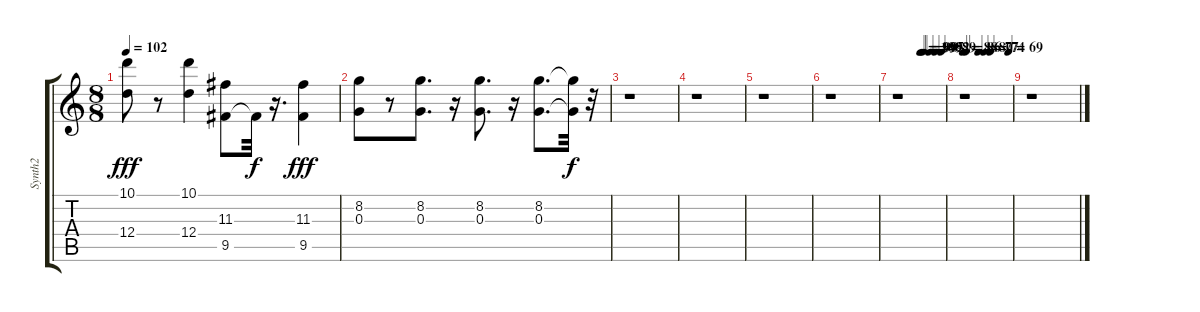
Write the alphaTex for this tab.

\track ("Synth2" "Synth2") {instrument distortionguitar}
\staff {score tabs}
\tuning (E4 B3 G3 D3 A2 E2) {hide}
\ts (8 8)
\tempo 102
\clef g2
\ks c
(10.1 12.4).8{dy fff} r.8 (10.1 12.4).4 (11.3 9.5).8 9.5{t}.32{dy f} r.16{d} (11.3 9.5).4{dy fff} |
(8.2 0.3).8 r.8 (8.2 0.3).8{d} r.16 (8.2 0.3).8{d} r.16 (8.2 0.3).8{d} (8.2{t} 0.3{t}).32{dy f} r.32 |
r.1 |
r.1 |
r.1 |
r.1 |
\tempo (100 0.5)
\tempo (99 0.53125)
\tempo (98 0.5625)
\tempo (95 0.6875)
\tempo (92 0.8125)
\tempo (89 0.9375)
r.1 |
\tempo 88
\tempo (86 0.0625)
\tempo (80 0.3125)
\tempo (77 0.4375)
\tempo (74 0.5625)
\tempo (69 0.9375)
r.1 |
r.1
